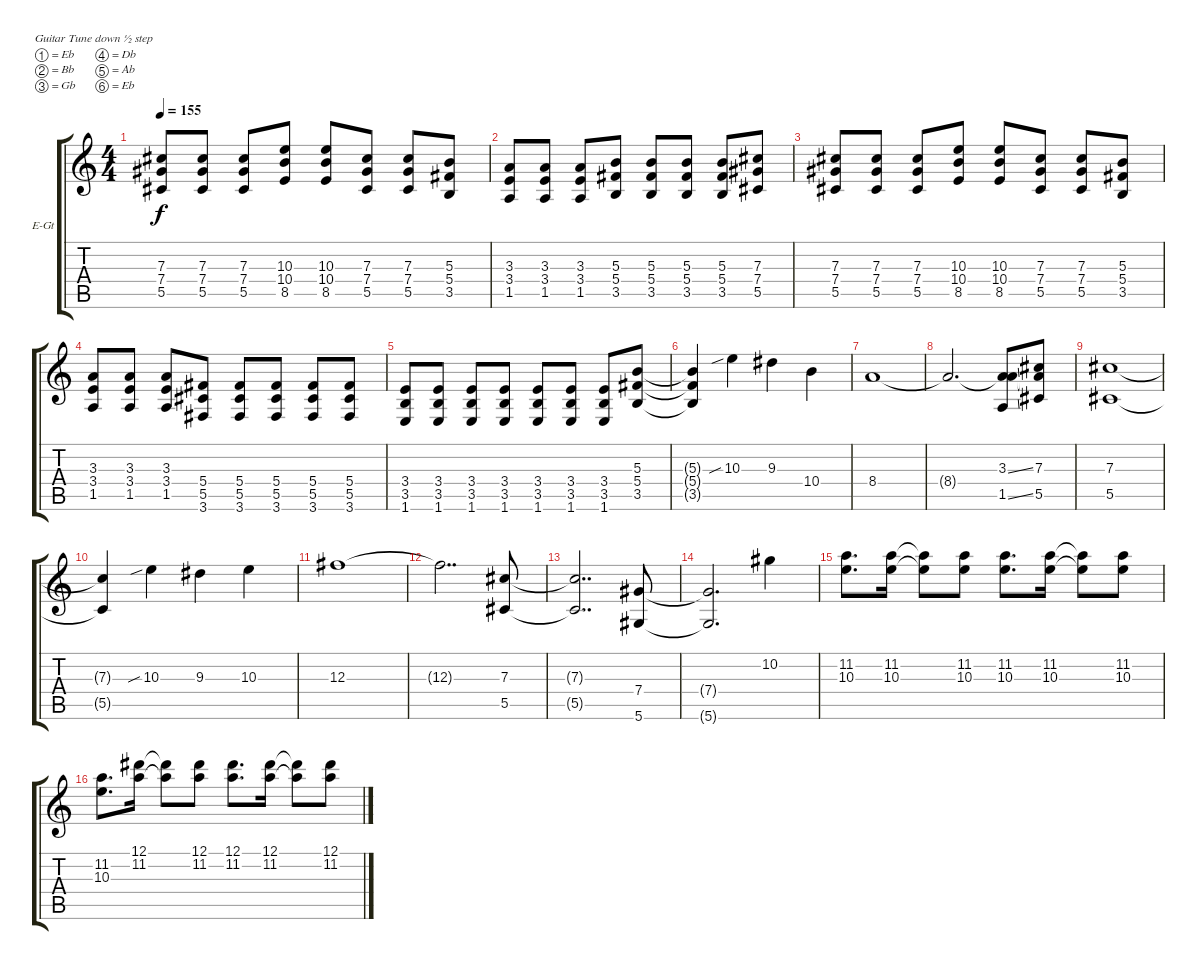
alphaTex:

\defaultSystemsLayout 4
\bracketExtendMode groupsimilarinstruments
\firstSystemTrackNameOrientation horizontal
\otherSystemsTrackNameOrientation horizontal
\track ("Guitar - Zach Blair" "E-Gt") {instrument distortionguitar}
\staff {score tabs}
\tuning (Eb4 Bb3 Gb3 Db3 Ab2 Eb2)
\ts (4 4)
\tempo 155
\clef g2
\ks c
(7.3 7.4 5.5).8{dy f} (7.3 7.4 5.5).8 (7.3 7.4 5.5).8 (10.3 10.4 8.5).8 (10.3 10.4 8.5).8 (7.3 7.4 5.5).8 (7.3 7.4 5.5).8 (5.3 5.4 3.5).8 |
(3.3 3.4 1.5).8 (3.3 3.4 1.5).8 (3.3 3.4 1.5).8 (5.3 5.4 3.5).8 (5.3 5.4 3.5).8 (5.3 5.4 3.5).8 (5.3 5.4 3.5).8 (7.3 7.4 5.5).8 |
(7.3 7.4 5.5).8 (7.3 7.4 5.5).8 (7.3 7.4 5.5).8 (10.3 10.4 8.5).8 (10.3 10.4 8.5).8 (7.3 7.4 5.5).8 (7.3 7.4 5.5).8 (5.3 5.4 3.5).8 |
(3.3 3.4 1.5).8 (3.3 3.4 1.5).8 (3.3 3.4 1.5).8 (5.4 5.5 3.6).8 (5.4 5.5 3.6).8 (5.4 5.5 3.6).8 (5.4 5.5 3.6).8 (5.4 5.5 3.6).8 |
(1.6 3.5 3.4).8 (1.6 3.5 3.4).8 (1.6 3.5 3.4).8 (1.6 3.5 3.4).8 (1.6 3.5 3.4).8 (1.6 3.5 3.4).8 (1.6 3.5 3.4).8 (3.5 5.4 5.3).8 |
(3.5{t} 5.4{t} 5.3{t}).4 10.3{sib}.4 9.3.4 10.4.4 |
8.4.1 |
8.4{t}.2{d} (1.5{ss} 3.3{ss} 8.4{t}).8 (5.5 7.3 8.4{t}).8 |
(5.5 7.3).1 |
(7.3{t} 5.5{t}).4 10.3{sib}.4 9.3.4 10.3.4 |
12.3.1 |
12.3{t}.2{dd} (5.5 7.3).8 |
(5.5{t} 7.3{t}).2{dd} (5.6 7.4).8 |
(5.6{t} 7.4{t}).2{d} 10.2.4 |
(11.2 10.3).8{d} (11.2 10.3).16 (11.2{t} 10.3{t}).8 (11.2 10.3).8 (11.2 10.3).8{d} (11.2 10.3).16 (11.2{t} 10.3{t}).8 (11.2 10.3).8 |
(11.2 10.3).8{d} (12.1 11.2).16 (12.1{t} 11.2{t}).8 (12.1 11.2).8 (12.1 11.2).8{d} (12.1 11.2).16 (12.1{t} 11.2{t}).8 (12.1 11.2).8
